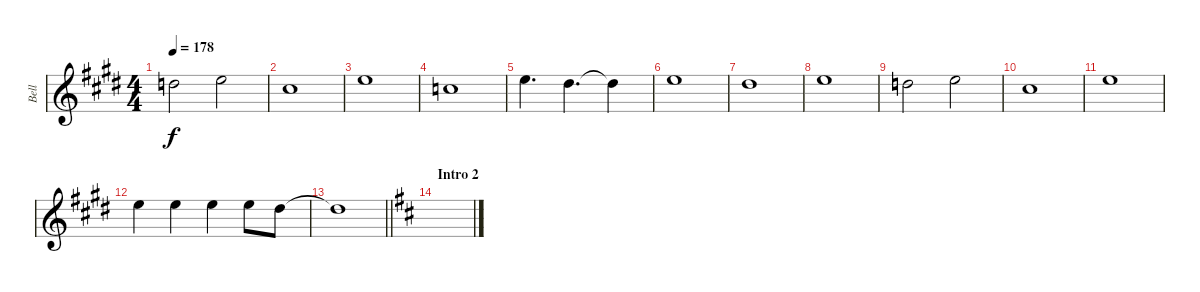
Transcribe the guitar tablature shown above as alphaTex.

\track ("Bell" "Bell") {instrument tubularbells}
\staff {score}
\tuning (E4 B3 G3 D3 A2 E2) {hide}
\ts (4 4)
\tempo 178
\clef g2
\ks e
15.2.2{dy f} 12.1.2 |
14.2.1 |
12.1.1 |
8.1.1 |
12.1.4{d} 11.1.4{d} 11.1{t}.4 |
12.1.1 |
16.2.1 |
12.1.1 |
15.2.2 12.1.2 |
14.2.1 |
12.1.1 |
12.1.4 12.1.4 12.1.4 12.1.8 11.1.8 |
\barLineRight lightlight
11.1{t}.1 |
\section ("" "Intro 2")
\ks d
